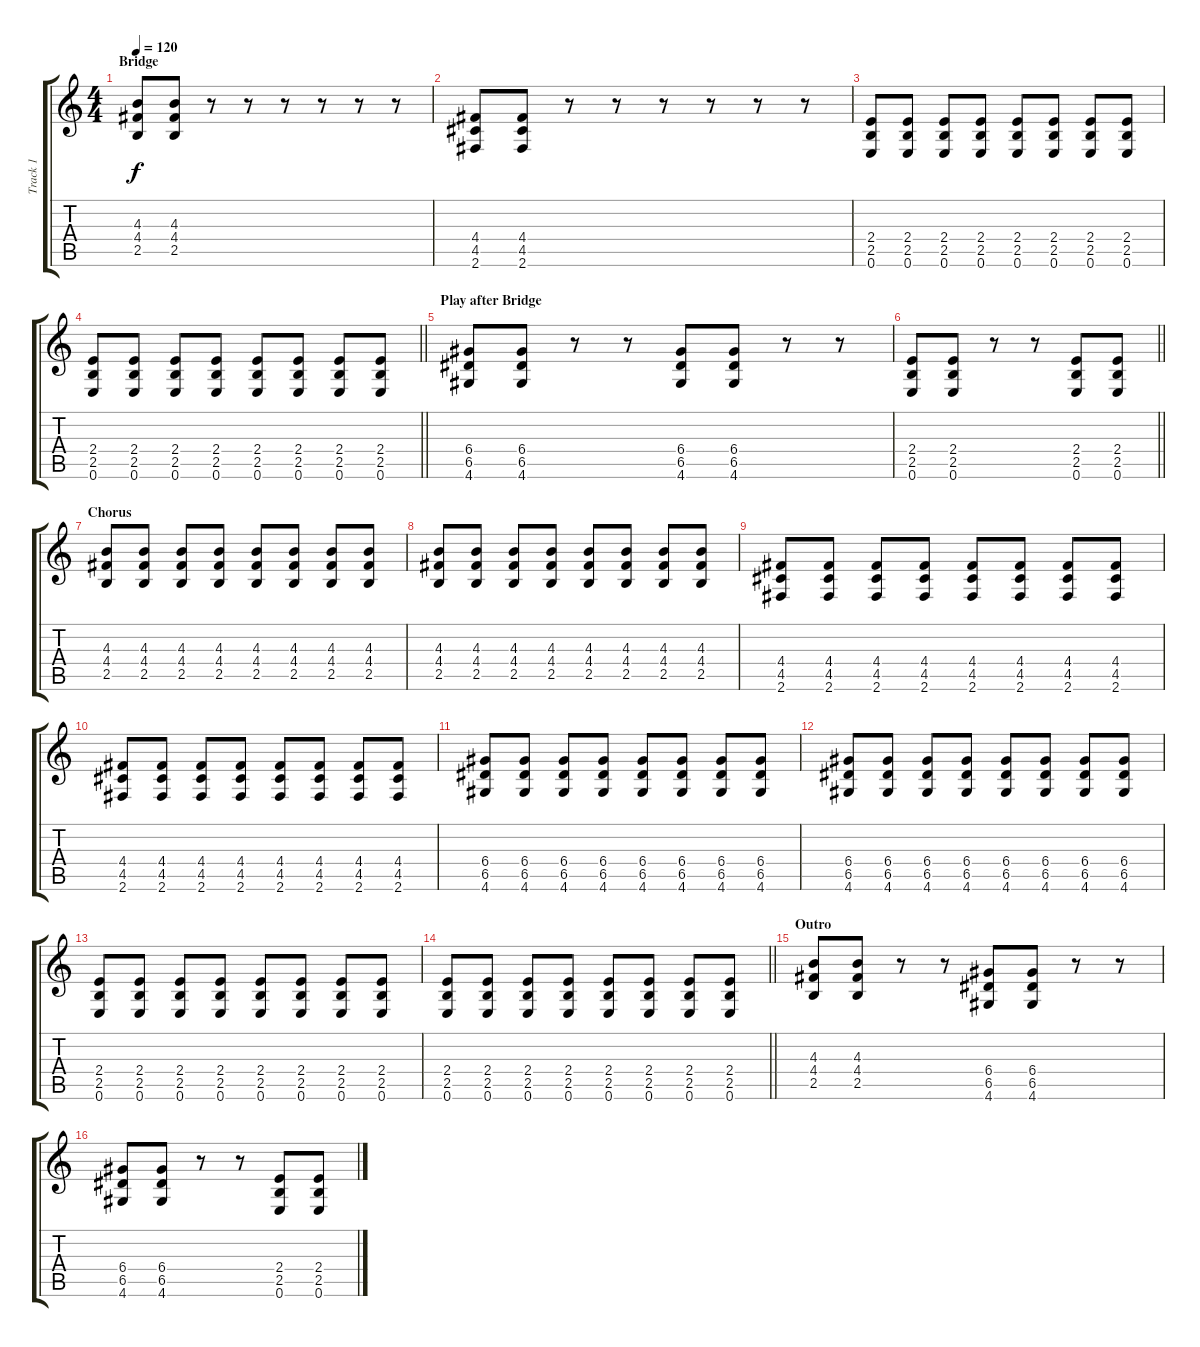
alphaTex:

\track ("Track 1" "Track 1") {instrument distortionguitar}
\staff {score tabs}
\tuning (E4 B3 G3 D3 A2 E2) {hide}
\ts (4 4)
\section ("" "Bridge")
\tempo 120
\clef g2
\ks c
(4.3 4.4 2.5).8{dy f} (4.3 4.4 2.5).8 r.8 r.8 r.8 r.8 r.8 r.8 |
(4.4 4.5 2.6).8 (4.4 4.5 2.6).8 r.8 r.8 r.8 r.8 r.8 r.8 |
(2.4 2.5 0.6).8 (2.4 2.5 0.6).8 (2.4 2.5 0.6).8 (2.4 2.5 0.6).8 (2.4 2.5 0.6).8 (2.4 2.5 0.6).8 (2.4 2.5 0.6).8 (2.4 2.5 0.6).8 |
\barLineRight lightlight
(2.4 2.5 0.6).8 (2.4 2.5 0.6).8 (2.4 2.5 0.6).8 (2.4 2.5 0.6).8 (2.4 2.5 0.6).8 (2.4 2.5 0.6).8 (2.4 2.5 0.6).8 (2.4 2.5 0.6).8 |
\section ("" "Play after Bridge")
(6.4 6.5 4.6).8 (6.4 6.5 4.6).8 r.8 r.8 (6.4 6.5 4.6).8 (6.4 6.5 4.6).8 r.8 r.8 |
\barLineRight lightlight
(2.4 2.5 0.6).8 (2.4 2.5 0.6).8 r.8 r.8 (2.4 2.5 0.6).8 (2.4 2.5 0.6).8 |
\section ("" "Chorus")
(4.3 4.4 2.5).8 (4.3 4.4 2.5).8 (4.3 4.4 2.5).8 (4.3 4.4 2.5).8 (4.3 4.4 2.5).8 (4.3 4.4 2.5).8 (4.3 4.4 2.5).8 (4.3 4.4 2.5).8 |
(4.3 4.4 2.5).8 (4.3 4.4 2.5).8 (4.3 4.4 2.5).8 (4.3 4.4 2.5).8 (4.3 4.4 2.5).8 (4.3 4.4 2.5).8 (4.3 4.4 2.5).8 (4.3 4.4 2.5).8 |
(4.4 4.5 2.6).8 (4.4 4.5 2.6).8 (4.4 4.5 2.6).8 (4.4 4.5 2.6).8 (4.4 4.5 2.6).8 (4.4 4.5 2.6).8 (4.4 4.5 2.6).8 (4.4 4.5 2.6).8 |
(4.4 4.5 2.6).8 (4.4 4.5 2.6).8 (4.4 4.5 2.6).8 (4.4 4.5 2.6).8 (4.4 4.5 2.6).8 (4.4 4.5 2.6).8 (4.4 4.5 2.6).8 (4.4 4.5 2.6).8 |
(6.4 6.5 4.6).8 (6.4 6.5 4.6).8 (6.4 6.5 4.6).8 (6.4 6.5 4.6).8 (6.4 6.5 4.6).8 (6.4 6.5 4.6).8 (6.4 6.5 4.6).8 (6.4 6.5 4.6).8 |
(6.4 6.5 4.6).8 (6.4 6.5 4.6).8 (6.4 6.5 4.6).8 (6.4 6.5 4.6).8 (6.4 6.5 4.6).8 (6.4 6.5 4.6).8 (6.4 6.5 4.6).8 (6.4 6.5 4.6).8 |
(2.4 2.5 0.6).8 (2.4 2.5 0.6).8 (2.4 2.5 0.6).8 (2.4 2.5 0.6).8 (2.4 2.5 0.6).8 (2.4 2.5 0.6).8 (2.4 2.5 0.6).8 (2.4 2.5 0.6).8 |
\barLineRight lightlight
(2.4 2.5 0.6).8 (2.4 2.5 0.6).8 (2.4 2.5 0.6).8 (2.4 2.5 0.6).8 (2.4 2.5 0.6).8 (2.4 2.5 0.6).8 (2.4 2.5 0.6).8 (2.4 2.5 0.6).8 |
\section ("" "Outro")
(4.3 4.4 2.5).8 (4.3 4.4 2.5).8 r.8 r.8 (6.4 6.5 4.6).8 (6.4 6.5 4.6).8 r.8 r.8 |
(6.4 6.5 4.6).8 (6.4 6.5 4.6).8 r.8 r.8 (2.4 2.5 0.6).8 (2.4 2.5 0.6).8
